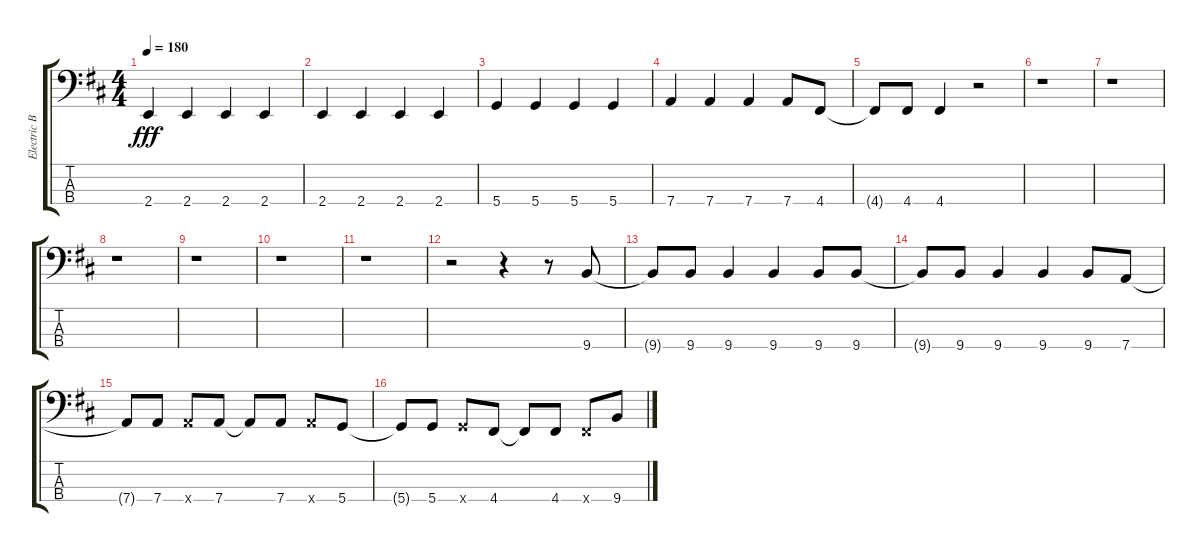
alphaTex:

\track ("Electric Bass 1" "Electric B") {instrument electricbassfinger}
\staff {score tabs}
\tuning (G2 D2 A1 D1) {hide}
\ts (4 4)
\tempo 180
\clef f4
\ks d
2.4.4{dy fff} 2.4.4 2.4.4 2.4.4 |
2.4.4 2.4.4 2.4.4 2.4.4 |
5.4.4 5.4.4 5.4.4 5.4.4 |
7.4.4 7.4.4 7.4.4 7.4.8 4.4.8 |
4.4{t}.8 4.4.8 4.4.4 r.2 |
r.1 |
r.1 |
r.1 |
r.1 |
r.1 |
r.1 |
r.2 r.4 r.8 9.4.8 |
9.4{t}.8 9.4.8 9.4.4 9.4.4 9.4.8 9.4.8 |
9.4{t}.8 9.4.8 9.4.4 9.4.4 9.4.8 7.4.8 |
7.4{t}.8 7.4.8 7.4{x}.8 7.4.8 7.4{t}.8 7.4.8 7.4{x}.8 5.4.8 |
5.4{t}.8 5.4.8 5.4{x}.8 4.4.8 4.4{t}.8 4.4.8 4.4{x}.8 9.4.8
